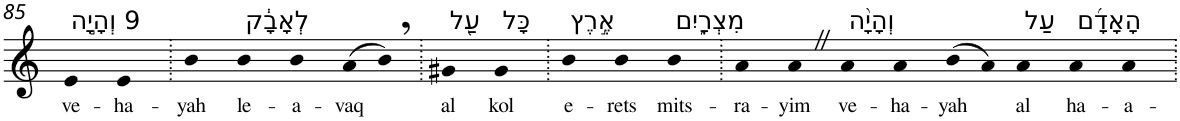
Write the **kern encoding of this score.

**kern	**text
*part1	*part1
*staff1	*staff1
*I"Piano	*
*I'Pno	*
!!LO:PB:g=z
*clefG2	*
*k[]	*
=85	=85
!LO:TX:a:t=9 וְהָיָ֣ה	!
!	!LO:LY:b
4e	ve-
!	!LO:LY:b
4e	-ha-
=86.	=86.
!	!LO:LY:b
4b	-yah
!LO:TX:a:t=לְאָבָ֔ק	!
!	!LO:LY:b
4b	le-
!	!LO:LY:b
4b	-a-
!	!LO:LY:b
(>8a	-vaq
8b,)	.
=87.	=87.
!LO:TX:a:t=עַ֖ל	!
!	!LO:LY:b
4g#X	al
!LO:TX:a:t=כָּל	!
!	!LO:LY:b
4g#	kol
=88.	=88.
!LO:TX:a:t=אֶ֣רֶץ	!
!	!LO:LY:b
4b	e-
!	!LO:LY:b
4b	-rets
!LO:TX:a:t=מִצְרָ֑יִם	!
!	!LO:LY:b
4b	mits-
=89.	=89.
!	!LO:LY:b
4a	-ra-
!	!LO:LY:b
4aZ	-yim
!LO:TX:a:t=וְהָיָ֨ה	!
!	!LO:LY:b
4a	ve-
!	!LO:LY:b
4a	-ha-
!	!LO:LY:b
(>8b	-yah
8a)	.
!LO:TX:a:t=עַל	!
!	!LO:LY:b
4a	al
!LO:TX:a:t=הָאָדָ֜ם	!
!	!LO:LY:b
4a	ha-
!	!LO:LY:b
4a	-a-
=.	=.
*-	*-
